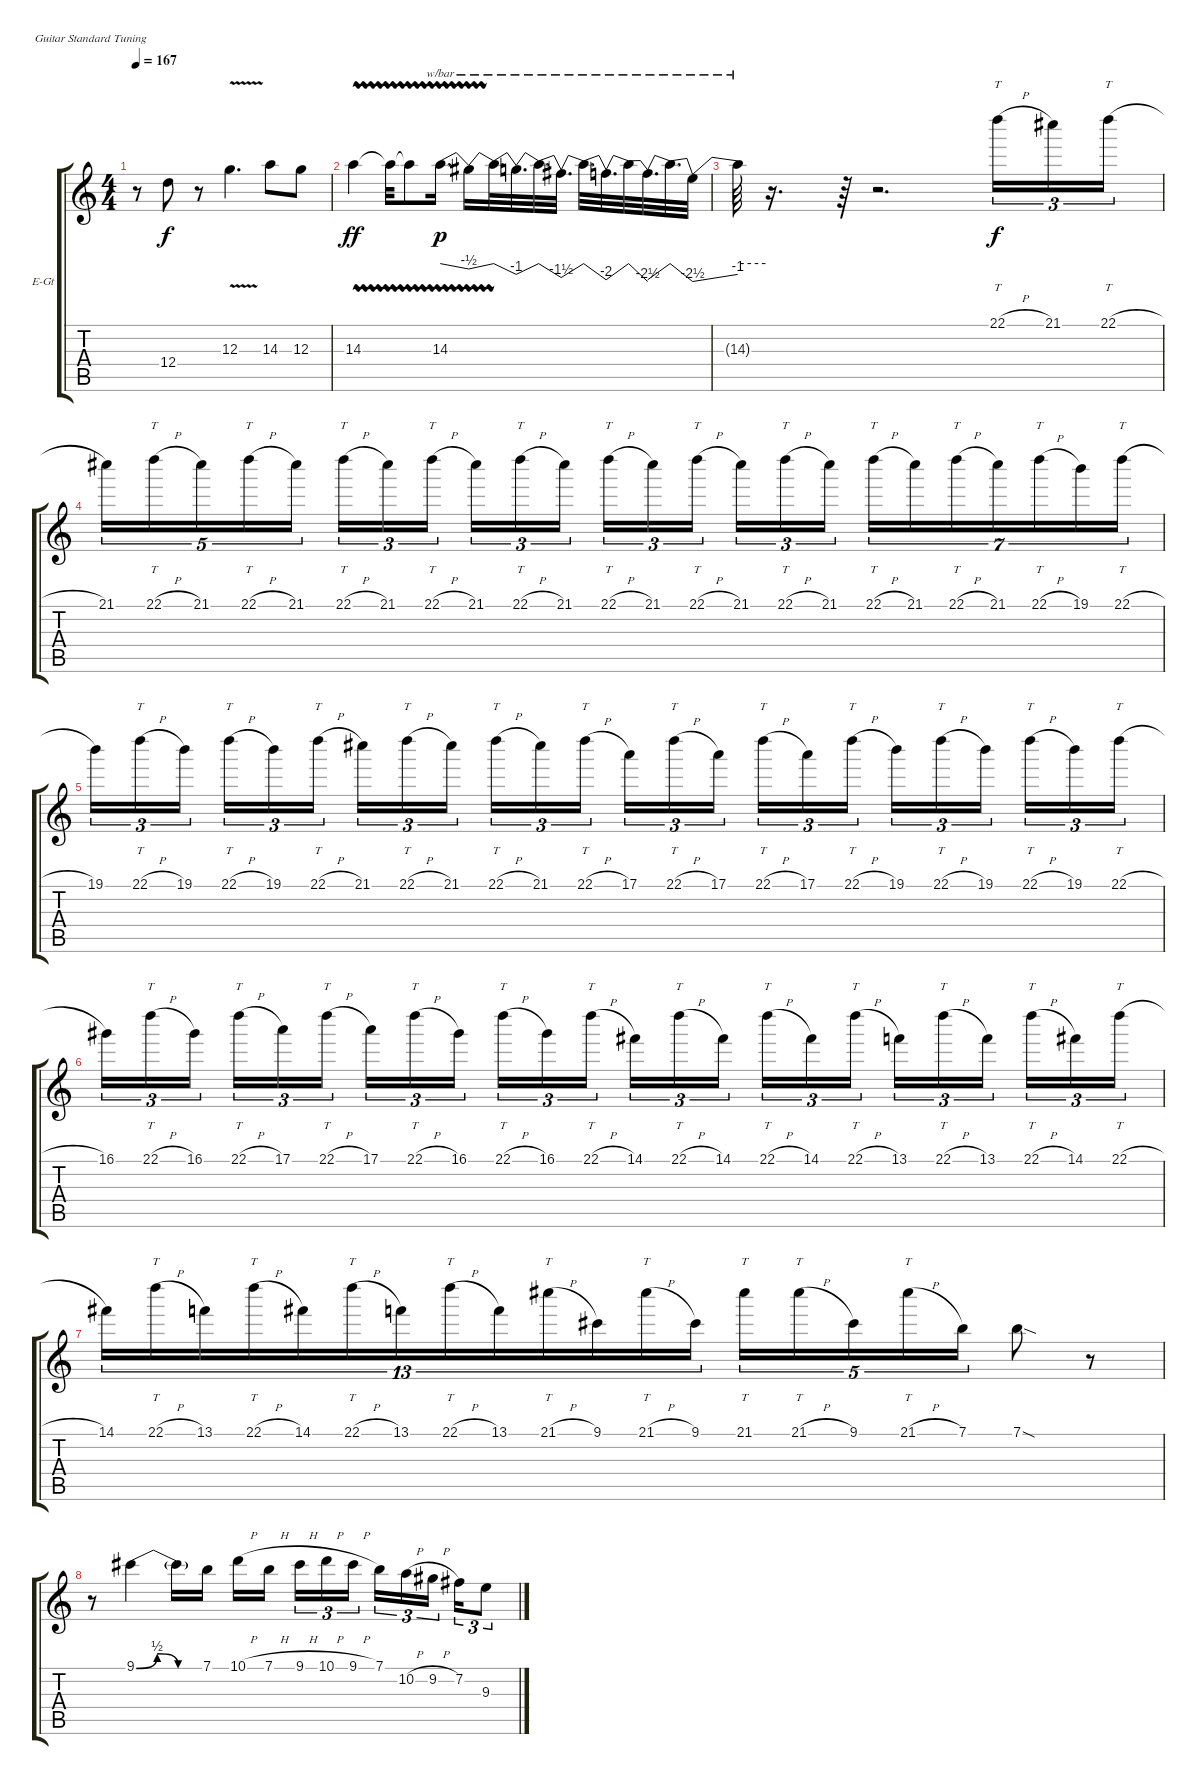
\bracketExtendMode groupsimilarinstruments
\firstSystemTrackNameOrientation horizontal
\otherSystemsTrackNameOrientation horizontal
\track ("Lead w/chorus" "E-Gt") {instrument overdrivenguitar}
\staff {score tabs}
\tuning (E4 B3 G3 D3 A2 E2)
\ts (4 4)
\tempo 167
\clef g2
\ks c
r.8{dy f} 12.4.8 r.8 12.3{v}.4{d} 14.3.8 12.3.8 |
14.3{vw}.4{dy ff} 14.3{vw t}.32 14.3{vw t}.8 14.3{vw}.16{d tbe (dive default 0 0 40.199999999999996 -2) dy p} 14.3{t}.16{tbe (dive default 0.6 -2 25.2 0)} 14.3{t}.32{d tbe (dive default 0 0 27 -4)} 14.3{t}.32{d tbe (dive default 0.6 -4 29.4 0)} 14.3{t}.32{d tbe (dive default 0 0 33 -6)} 14.3{t}.32{d tbe (dive default 0 -6 26.4 0)} 14.3{t}.32{d tbe (dive default 0 0 45 -8)} 14.3{t}.32{d tbe (dive default 0.6 -8 36.6 0)} 14.3{t}.32{tbe (dive default 0 0 34.8 -10)} 14.3{t}.32{d tbe (dive default 0 -8 33.6 0)} 14.3{t}.32{d tbe (dive default 0 0 40.199999999999996 -10)} 14.3{t}.32{tbe (dive default 0 -10 34.8 -4)} |
14.3{t}.64{tbe (hold default 0 0 60 0)} r.16{d} r.64 r.2{d} 22.1{h}.16{tt tu (3 2) dy f} 21.1.16{tu (3 2)} 22.1{h}.16{tt tu (3 2)} |
21.1.16{tu (5 4)} 22.1{h}.16{tt tu (5 4)} 21.1.16{tu (5 4)} 22.1{h}.16{tt tu (5 4)} 21.1.16{tu (5 4)} 22.1{h}.16{tt tu (3 2)} 21.1.16{tu (3 2)} 22.1{h}.16{tt tu (3 2)} 21.1.16{tu (3 2)} 22.1{h}.16{tt tu (3 2)} 21.1.16{tu (3 2)} 22.1{h}.16{tt tu (3 2)} 21.1.16{tu (3 2)} 22.1{h}.16{tt tu (3 2)} 21.1.16{tu (3 2)} 22.1{h}.16{tt tu (3 2)} 21.1.16{tu (3 2)} 22.1{h}.16{tt tu (7 4)} 21.1.16{tu (7 4)} 22.1{h}.16{tt tu (7 4)} 21.1.16{tu (7 4)} 22.1{h}.16{tt tu (7 4)} 19.1.16{tu (7 4)} 22.1{h}.16{tt tu (7 4)} |
19.1.16{tu (3 2)} 22.1{h}.16{tt tu (3 2)} 19.1.16{tu (3 2)} 22.1{h}.16{tt tu (3 2)} 19.1.16{tu (3 2)} 22.1{h}.16{tt tu (3 2)} 21.1.16{tu (3 2)} 22.1{h}.16{tt tu (3 2)} 21.1.16{tu (3 2)} 22.1{h}.16{tt tu (3 2)} 21.1.16{tu (3 2)} 22.1{h}.16{tt tu (3 2)} 17.1.16{tu (3 2)} 22.1{h}.16{tt tu (3 2)} 17.1.16{tu (3 2)} 22.1{h}.16{tt tu (3 2)} 17.1.16{tu (3 2)} 22.1{h}.16{tt tu (3 2)} 19.1.16{tu (3 2)} 22.1{h}.16{tt tu (3 2)} 19.1.16{tu (3 2)} 22.1{h}.16{tt tu (3 2)} 19.1.16{tu (3 2)} 22.1{h}.16{tt tu (3 2)} |
16.1.16{tu (3 2)} 22.1{h}.16{tt tu (3 2)} 16.1.16{tu (3 2)} 22.1{h}.16{tt tu (3 2)} 17.1.16{tu (3 2)} 22.1{h}.16{tt tu (3 2)} 17.1.16{tu (3 2)} 22.1{h}.16{tt tu (3 2)} 16.1.16{tu (3 2)} 22.1{h}.16{tt tu (3 2)} 16.1.16{tu (3 2)} 22.1{h}.16{tt tu (3 2)} 14.1.16{tu (3 2)} 22.1{h}.16{tt tu (3 2)} 14.1.16{tu (3 2)} 22.1{h}.16{tt tu (3 2)} 14.1.16{tu (3 2)} 22.1{h}.16{tt tu (3 2)} 13.1.16{tu (3 2)} 22.1{h}.16{tt tu (3 2)} 13.1.16{tu (3 2)} 22.1{h}.16{tt tu (3 2)} 14.1.16{tu (3 2)} 22.1{h}.16{tt tu (3 2)} |
14.1.16{tu (13 8)} 22.1{h}.16{tt tu (13 8)} 13.1.16{tu (13 8)} 22.1{h}.16{tt tu (13 8)} 14.1.16{tu (13 8)} 22.1{h}.16{tt tu (13 8)} 13.1.16{tu (13 8)} 22.1{h}.16{tt tu (13 8)} 13.1.16{tu (13 8)} 21.1{h}.16{tt tu (13 8)} 9.1.16{tu (13 8)} 21.1{h}.16{tt tu (13 8)} 9.1.16{tu (13 8)} 21.1.16{tt tu (5 4)} 21.1{h}.16{tt tu (5 4)} 9.1.16{tu (5 4)} 21.1{h}.16{tt tu (5 4)} 7.1.16{tu (5 4)} 7.1{sod}.8 r.8 |
r.8 9.1{be (bendrelease 0 0 30 2 30 2 60 0)}.4 9.1{be (hold 0 0 60 0) t}.16 7.1.16 10.1{h}.16 7.1{h}.16 9.1{h}.16{tu (3 2)} 10.1{h}.16{tu (3 2)} 9.1{h}.16{tu (3 2)} 7.1.16{tu (3 2)} 10.2{h}.16{tu (3 2)} 9.2{h}.16{tu (3 2)} 7.2.16{tu (3 2)} 9.3{h}.8{tu (3 2)}
